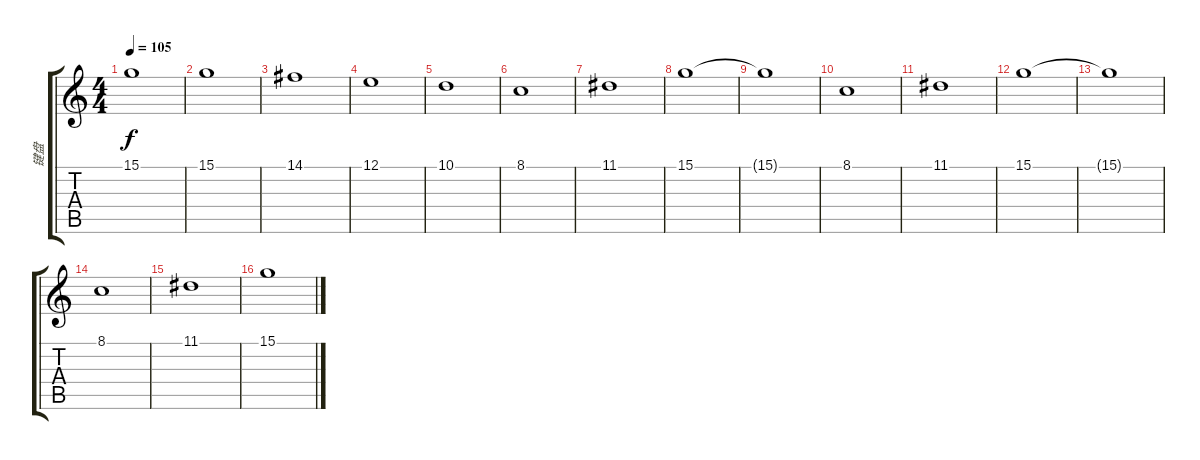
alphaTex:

\track ("键盘" "键盘") {instrument synthstrings2}
\staff {score tabs}
\tuning (E4 B3 G3 D3 A2 E2) {hide}
\ts (4 4)
\tempo 105
\clef g2
\ks c
15.1{t}.1{dy f} |
15.1.1 |
14.1.1 |
12.1.1 |
10.1.1 |
8.1.1 |
11.1.1 |
15.1.1 |
15.1{t}.1 |
8.1.1 |
11.1.1 |
15.1.1 |
15.1{t}.1 |
8.1.1 |
11.1.1 |
15.1.1
